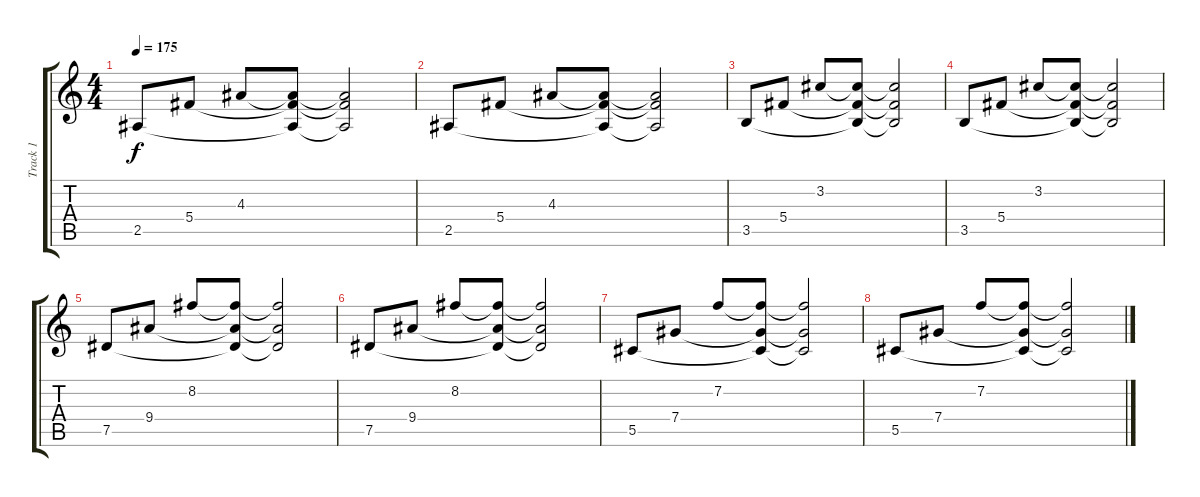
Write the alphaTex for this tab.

\track ("Track 1" "Track 1") {instrument electricguitarclean}
\staff {score tabs}
\tuning (Eb4 Bb3 Gb3 Db3 Ab2 Db2) {hide}
\ts (4 4)
\tempo 175
\clef g2
\ks c
2.5.8{dy f balance 16} 5.4.8 4.3.8 (4.3{t} 5.4{t} 2.5{t}).8 (4.3{t} 5.4{t} 2.5{t}).2 |
2.5.8 5.4.8 4.3.8 (4.3{t} 5.4{t} 2.5{t}).8 (4.3{t} 5.4{t} 2.5{t}).2 |
3.5.8 5.4.8 3.2.8 (3.2{t} 5.4{t} 3.5{t}).8 (3.2{t} 5.4{t} 3.5{t}).2 |
3.5.8 5.4.8 3.2.8 (3.2{t} 5.4{t} 3.5{t}).8 (3.2{t} 5.4{t} 3.5{t}).2 |
7.5.8 9.4.8 8.2.8 (8.2{t} 9.4{t} 7.5{t}).8 (8.2{t} 9.4{t} 7.5{t}).2 |
7.5.8 9.4.8 8.2.8 (8.2{t} 9.4{t} 7.5{t}).8 (8.2{t} 9.4{t} 7.5{t}).2 |
5.5.8 7.4.8 7.2.8 (7.2{t} 7.4{t} 5.5{t}).8 (7.2{t} 7.4{t} 5.5{t}).2 |
5.5.8 7.4.8 7.2.8 (7.2{t} 7.4{t} 5.5{t}).8 (7.2{t} 7.4{t} 5.5{t}).2
